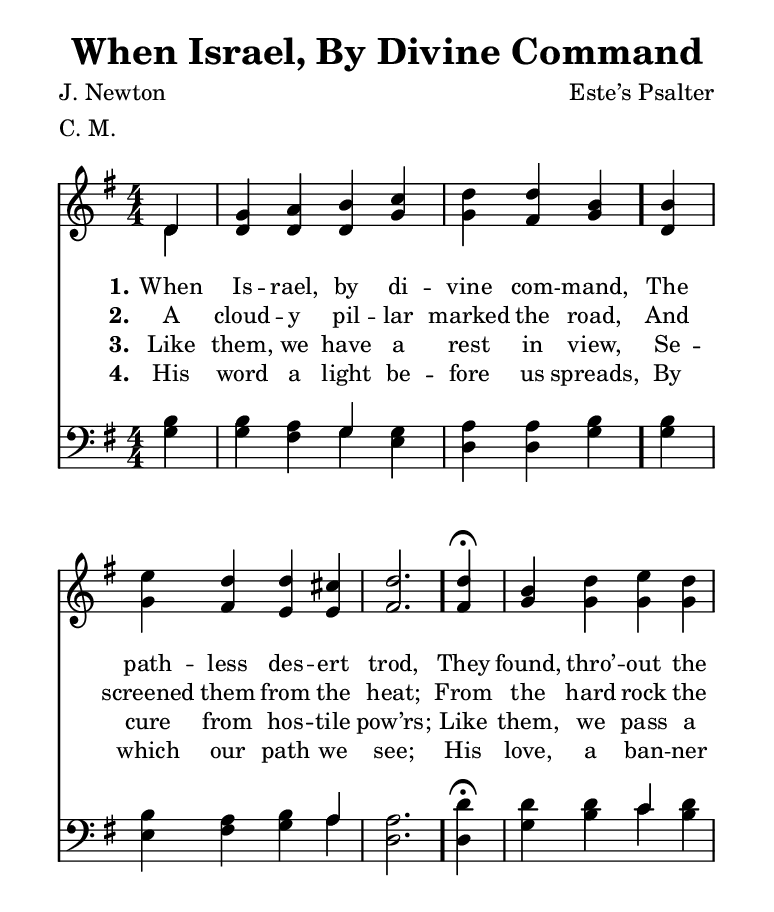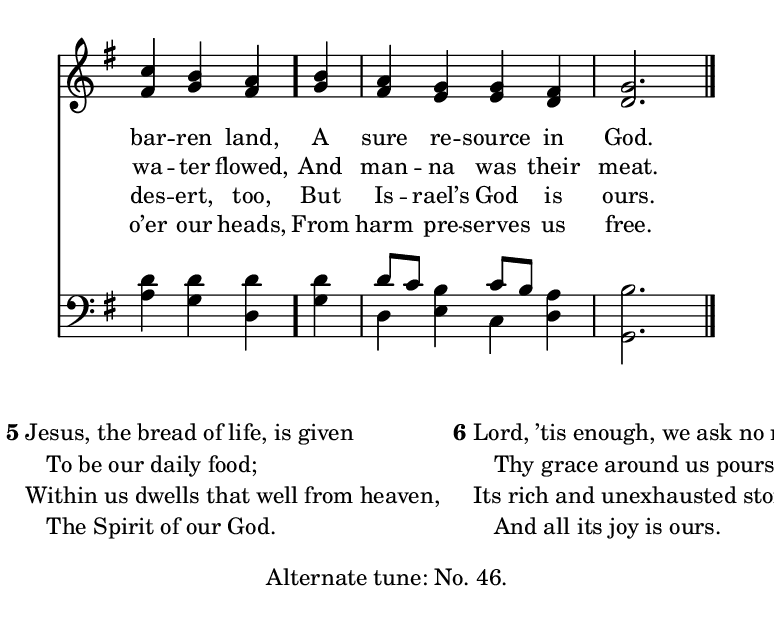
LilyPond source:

\include "common/global.ily"
\paper {
  \include "common/paper.ily"
  ragged-bottom = ##t
}

\header{
  hymnnumber = "286"
  title = "When Israel, By Divine Command"
  tunename = "Dumferline"
  meter = "C. M."
  poet = "J. Newton"
  composer = "Este’s Psalter"
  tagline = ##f
}

ta = { \tempo 4=80 }
tb = { \tempo 4=40 }

global = {
  \include "common/overrides.ily"
  \override Staff.TimeSignature.style = #'numbered
  \time 4/4
  \override Score.MetronomeMark.transparent = ##t % hide all fermata changes too
  \ta
  \key g \major
  \partial 4
  \autoBeamOff
}

notesSoprano = {
\global
\relative c' {

  d4 | g a b c | d d b
  b4 | e d d cis | d2.
  \tb d4\fermata \ta | b d e d | c b a
  b4 | a g g fis | g2.

  \bar "|."

}
}

notesAlto = {
\global
\relative e' {

  d4 | d d d g | g fis g
  d4 | g fis e e | fis2.
  fis4 | g g g g | fis g fis
  g4 | fis e e d | d2.

}
}

notesTenor = {
\global
\relative a {

  b4 | b a g g | a a b
  b4 | b a b a | a2.
  d4 | d d c d | d d d
  d4 | d8[ c] b4 c8[ b] a4 | b2.

}
}

notesBass = {
\global
\relative f {

  g4 | g fis g e | d d g
  g | e fis g a | d,2.
  d4\fermata | g b c b | a g d
  g4 | d e c d | g,2.

}
}

wordsA = \lyricmode {
\set stanza = "1."

When Is -- rael, by di -- vine com -- mand, \bar "."
The path -- less des -- ert trod, \bar "."
They found, thro’ -- out the bar -- ren land, \bar "."
A sure re -- source in God. \bar "."

}

wordsB = \lyricmode {
\set stanza = "2."

A cloud -- y pil -- lar marked the road,
And screened them from the heat;
From the hard rock the wa -- ter flowed,
And man -- na was their meat.

}

wordsC = \lyricmode {
\set stanza = "3."

Like them, we have a rest in view,
Se -- cure from hos -- tile pow’rs;
Like them, we pass a des -- ert, too,
But Is -- rael’s God is ours.

}

wordsD = \lyricmode {
\set stanza = "4."

His word a light be -- fore us spreads,
By which our path we see;
His love, a ban -- ner o’er our heads,
From harm pre -- serves us free.

}

wordsE = \markuplist {

\line { Jesus, the bread of life, is given }
\line { { \hspace #2 } To be our daily food; }
\line { Within us dwells that well from heaven, }
\line { { \hspace #2 } The Spirit of our God. }

}

wordsF = \markuplist {

\line { Lord, ’tis enough, we ask no more; }
\line { { \hspace #2 } Thy grace around us pours }
\line { Its rich and unexhausted store, }
\line { { \hspace #2 } And all its joy is ours. }

}

\score {
  \context ChoirStaff <<
    \context Staff = upper <<
      \set ChoirStaff.systemStartDelimiter = #'SystemStartBar
      \set ChoirStaff.printPartCombineTexts = ##f
      \partcombine #'(2 . 9) \notesSoprano \notesAlto
      \context NullVoice = sopranos { \voiceOne << \notesSoprano >> }
      \context NullVoice = altos { \voiceTwo << \notesAlto >> }
      \context Lyrics = one   \lyricsto sopranos \wordsA
      \context Lyrics = two   \lyricsto sopranos \wordsB
      \context Lyrics = three \lyricsto sopranos \wordsC
      \context Lyrics = four  \lyricsto sopranos \wordsD
    >>
    \context Staff = men <<
      \clef bass
      \set ChoirStaff.printPartCombineTexts = ##f
      \partcombine #'(2 . 9) \notesTenor \notesBass
      \context NullVoice = tenors { \voiceOne << \notesTenor >> }
      \context NullVoice = basses { \voiceTwo << \notesBass >> }
    >>
  >>
  \layout {
    \include "common/layout.ily"
  }
  \midi{
    \include "common/midi.ily"
  }
}

\noPageBreak

\markup { \fill-line {
  \hspace #0.1
  \line{ \bold 5 \column { \wordsE } }
  \hspace #0.1
  \line{ \bold 6 \column { \wordsF } }
  \hspace #0.1
} }

\noPageBreak \markup { \vspace #2 \fill-line { \raise #2 \line { Alternate tune: No. 46. } } }

\version "2.19.49"  % necessary for upgrading to future LilyPond versions.

% vi:set et ts=2 sw=2 ai nocindent syntax=lilypond:
